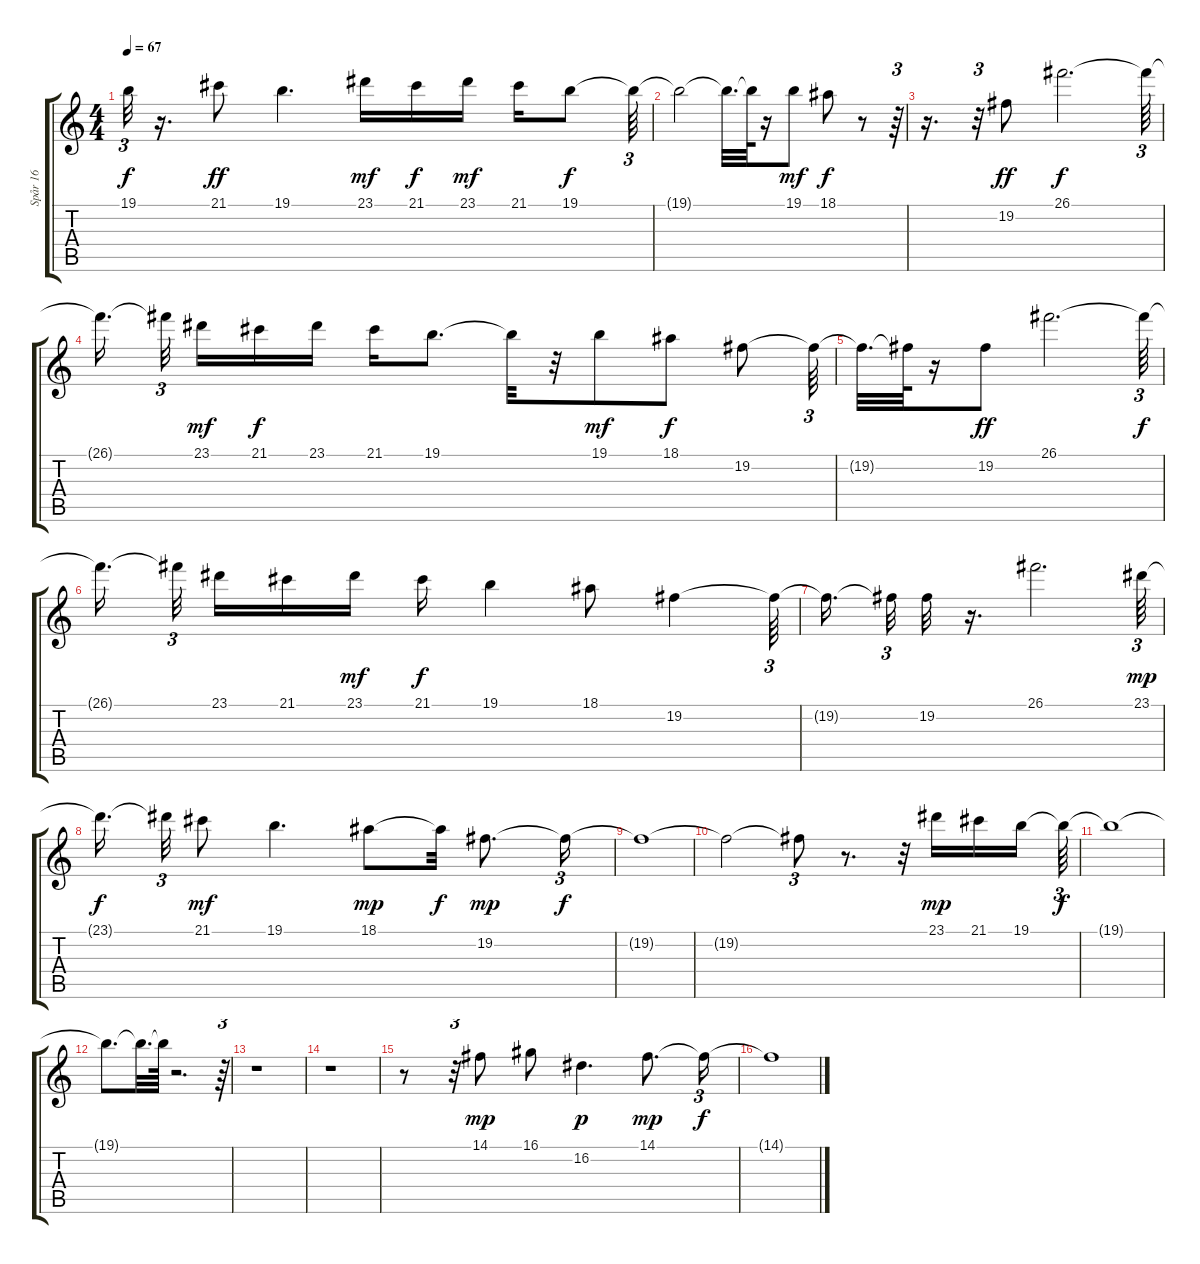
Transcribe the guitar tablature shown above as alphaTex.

\track ("Spår 16" "Spår 16") {instrument flute}
\staff {score tabs}
\tuning (E4 B3 G3 D3 A2 E2) {hide}
\ts (4 4)
\tempo 67
\clef g2
\ks c
19.1{t}.32{tu (3 2) dy f} r.16{d} 21.1.8{dy ff} 19.1.4{d} 23.1.16{dy mf} 21.1.16{dy f} 23.1.16{dy mf} 21.1.16 19.1.8{dy f} 19.1{t}.64{tu (3 2)} |
19.1{t}.2 19.1{t}.32{d} 19.1{t}.64 r.16 19.1.8{dy mf} 18.1.8{dy f} r.8 r.64{tu (3 2)} |
r.16{d} r.32{tu (3 2)} 19.2.8{dy ff} 26.1.2{d dy f} 26.1{t}.64{tu (3 2)} |
26.1{t}.16{d beam splitsecondary} 26.1{t}.32{tu (3 2) beam splitsecondary} 23.1.16{dy mf} 21.1.16{dy f} 23.1.16 21.1.16 19.1.8{d} 19.1{t}.32 r.32 19.1.8{dy mf} 18.1.8{dy f} 19.2.8 19.2{t}.64{tu (3 2)} |
19.2{t}.32{d} 19.2{t}.64 r.16 19.2.8{dy ff} 26.1.2{d} 26.1{t}.64{tu (3 2) dy f} |
26.1{t}.16{d beam splitsecondary} 26.1{t}.32{tu (3 2) beam splitsecondary} 23.1.16 21.1.16 23.1.16{dy mf} 21.1.16{dy f} 19.1.4 18.1.8 19.2.4 19.2{t}.64{tu (3 2)} |
19.2{t}.16{d beam splitsecondary} 19.2{t}.32{tu (3 2)} 19.2.32 r.16{d} 26.1.2{d} 23.1.64{tu (3 2) dy mp} |
23.1{t}.16{d dy f beam splitsecondary} 23.1{t}.32{tu (3 2)} 21.1.8{dy mf} 19.1.4{d} 18.1.8{dy mp} 18.1{t}.32{dy f} 19.2.8{d dy mp} 19.2{t}.16{tu (3 2) dy f} |
19.2{t}.1 |
19.2{t}.2 19.2{t}.8{tu (3 2)} r.8{d} r.32 23.1.16{dy mp} 21.1.16 19.1.16{beam splitsecondary} 19.1{t}.64{tu (3 2) dy f} |
19.1{t}.1 |
19.1{t}.8{d} 19.1{t}.32{d} 19.1{t}.64 r.2{d} r.64{tu (3 2)} |
r.1 |
r.1 |
r.8 r.32{tu (3 2)} 14.1.8{dy mp} 16.1.8 16.2.4{d dy p} 14.1.8{d dy mp} 14.1{t}.16{tu (3 2) dy f} |
14.1{t}.1
